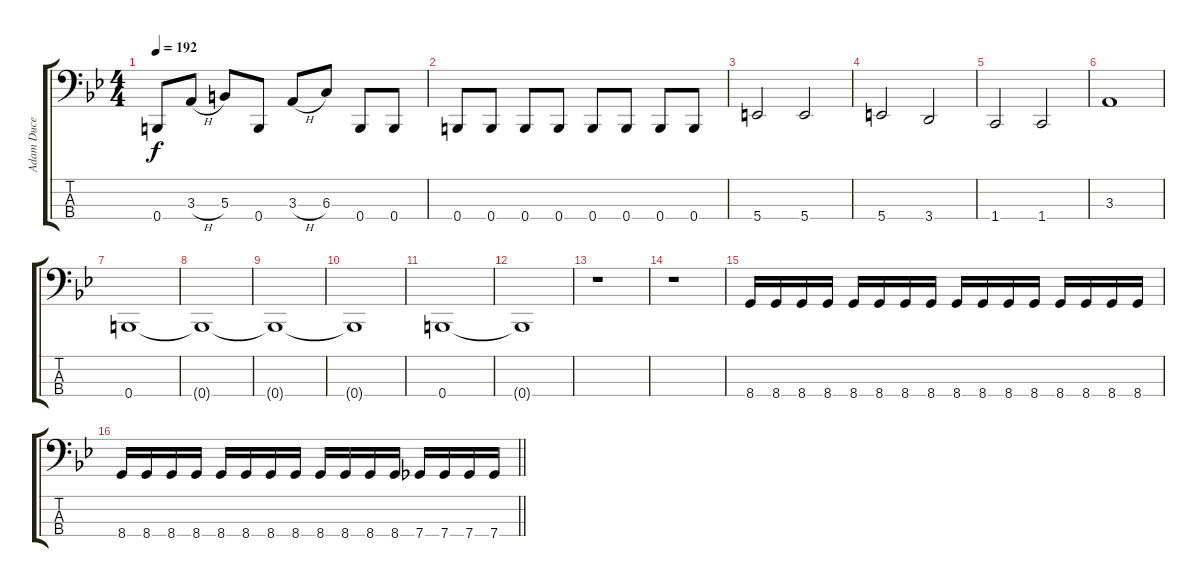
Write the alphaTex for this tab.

\track ("Adam Duce" "Adam Duce") {instrument electricbasspick}
\staff {score tabs}
\tuning (E2 B1 Gb1 B0) {hide}
\ts (4 4)
\tempo 192
\clef f4
\ks bb
0.4.8{dy f} 3.3{h}.8 5.3.8 0.4.8 3.3{h}.8 6.3.8 0.4.8 0.4.8 |
0.4.8 0.4.8 0.4.8 0.4.8 0.4.8 0.4.8 0.4.8 0.4.8 |
5.4.2 5.4.2 |
5.4.2 3.4.2 |
1.4.2 1.4.2 |
3.3.1 |
0.4.1 |
0.4{t}.1 |
0.4{t}.1 |
0.4{t}.1 |
0.4.1 |
0.4{t}.1 |
r.1 |
r.1 |
8.4.16 8.4.16 8.4.16 8.4.16 8.4.16 8.4.16 8.4.16 8.4.16 8.4.16 8.4.16 8.4.16 8.4.16 8.4.16 8.4.16 8.4.16 8.4.16 |
\barLineRight lightlight
8.4.16 8.4.16 8.4.16 8.4.16 8.4.16 8.4.16 8.4.16 8.4.16 8.4.16 8.4.16 8.4.16 8.4.16 7.4.16 7.4.16 7.4.16 7.4.16
